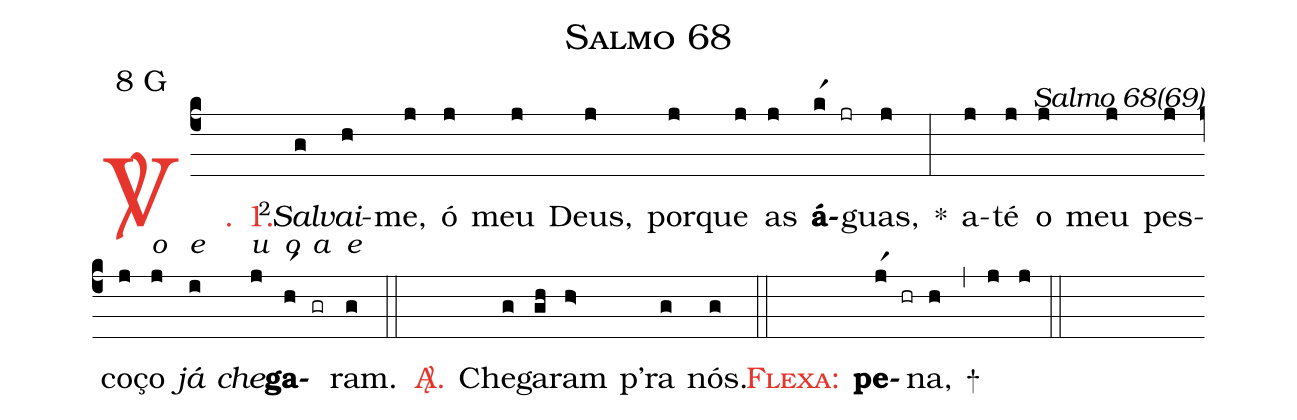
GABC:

name: Salmo 68;
mode: 8;
mode-differentia: G;
commentary: Salmo 68(69);
%%
(c4)

<c><sp>V/</sp>. 1.</c>() <v>\VSup{2}</v><i>Sal</i>(g)<i>vai</i>-(h)me,(j) ó(j) meu(j) Deus,(j) por(j)que(j) as(j) <b>á</b>(kr1 jr)guas,(j) *(:) a(j)té(j) o(j) meu(j) pes(j)co(j)ço<alt>o</alt>(j) <i>já</i><alt>e</alt>(i) <i>che</i><alt>u</alt>(j)<b>ga</b><alt>o</alt>(hr1)<alt>a</alt>(gr)ram.<alt>e</alt>(g)

(::)

<nlba><c><sp>A/</sp>.</c>() Che</nlba>(g)ga(gh)ram(h>) p'ra(g) nós.(g)

(::)

<nlba><c><sc>Flexa</sc>:</c>() <b>pe</b></nlba>(jr1 hr)na,(h) +(,) (j) (j)

(::)
